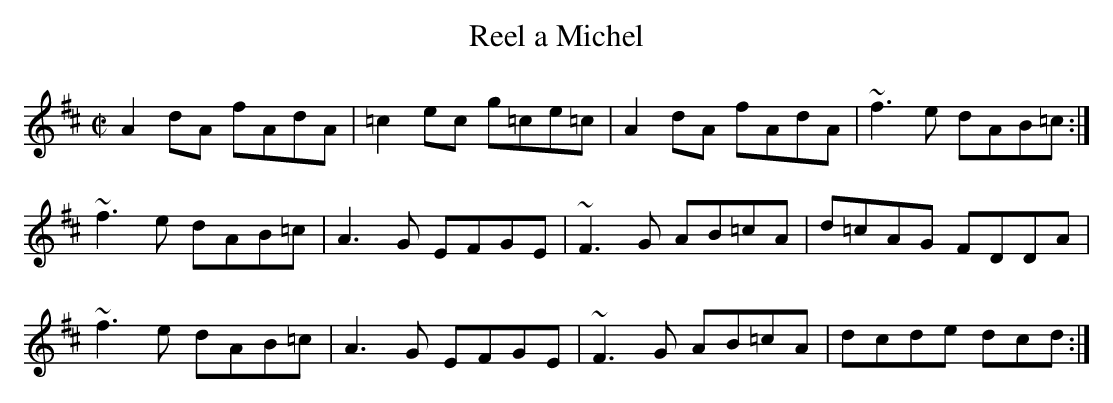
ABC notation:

X:1
T:Reel a Michel
M:C|
K:D
A2 dA fAdA|=c2 ec g=ce=c|A2 dA fAdA|~f3 e dAB=c:|
~f3 e dAB=c|A3 G EFGE|~F3 G AB=cA|d=cAG FDDA|
~f3 e dAB=c|A3 G EFGE|~F3 G AB=cA|dcde dcd:|
